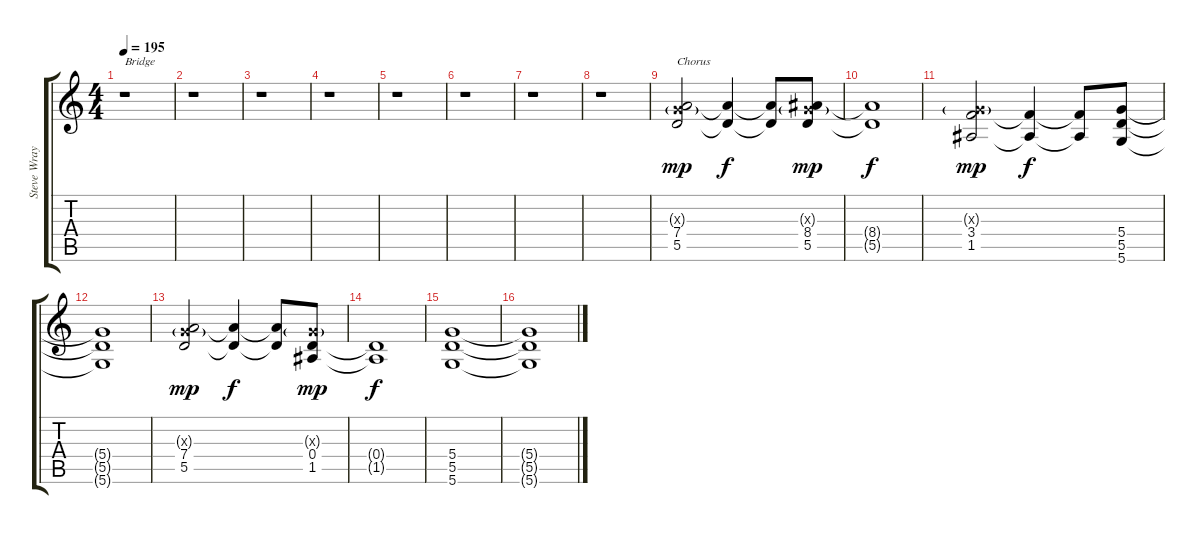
\track ("Steve Wray" "Steve Wray") {instrument distortionguitar}
\staff {score tabs}
\tuning (E4 B3 G3 D3 A2 D2) {hide}
\ts (4 4)
\tempo 195
\clef g2
\ks c
r.1{txt "Bridge" dy f} |
r.1 |
r.1 |
r.1 |
r.1 |
r.1 |
r.1 |
r.1 |
(0.3{g x} 7.4 5.5).2{txt "Chorus" dy mp} (7.4{t} 5.5{t}).4{dy f} (7.4{t} 5.5{t}).8 (0.3{g x} 8.4 5.5).8{dy mp} |
(8.4{t} 5.5{t}).1{dy f} |
(0.3{g x} 3.4 1.5).2{dy mp} (3.4{t} 1.5{t}).4{dy f} (3.4{t} 1.5{t}).8 (5.4 5.5 5.6).8 |
(5.4{t} 5.5{t} 5.6{t}).1 |
(0.3{g x} 7.4 5.5).2{dy mp} (7.4{t} 5.5{t}).4{dy f} (7.4{t} 5.5{t}).8 (0.3{g x} 0.4 1.5).8{dy mp} |
(0.4{t} 1.5{t}).1{dy f} |
(5.4 5.5 5.6).1 |
(5.4{t} 5.5{t} 5.6{t}).1
